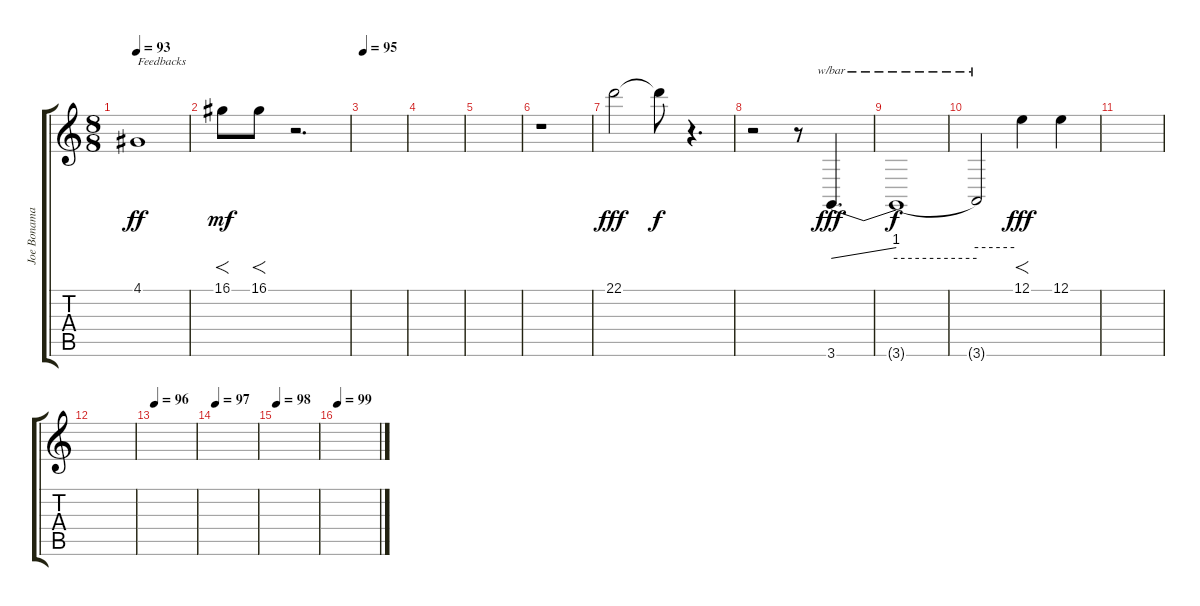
\track ("Joe Bonamassa Vocals" "Joe Bonama") {instrument altosax}
\staff {score tabs}
\tuning (E4 B3 G3 D3 A2 E2) {hide}
\ts (8 8)
\tempo 93
\clef g2
\ks c
4.1.1{txt "Feedbacks" dy ff volume 16} |
16.1.8{f dy mf} 16.1.8{f} r.2{d} |
\tempo 95
|
|
|
r.1{volume 3} |
22.1.2{dy fff volume 16} 22.1{t}.8{dy f} r.4{d} |
r.2 r.8 3.6.4{d tbe (dive default 0 0 60 4) dy fff} |
3.6{t}.1{tbe (hold default 0 0 60 0) dy f} |
3.6{t}.2{tbe (hold default 0 4 60 4)} 12.1.4{f dy fff} 12.1.4 |
|
|
\tempo 96
|
\tempo 97
|
\tempo 98
|
\tempo 99
